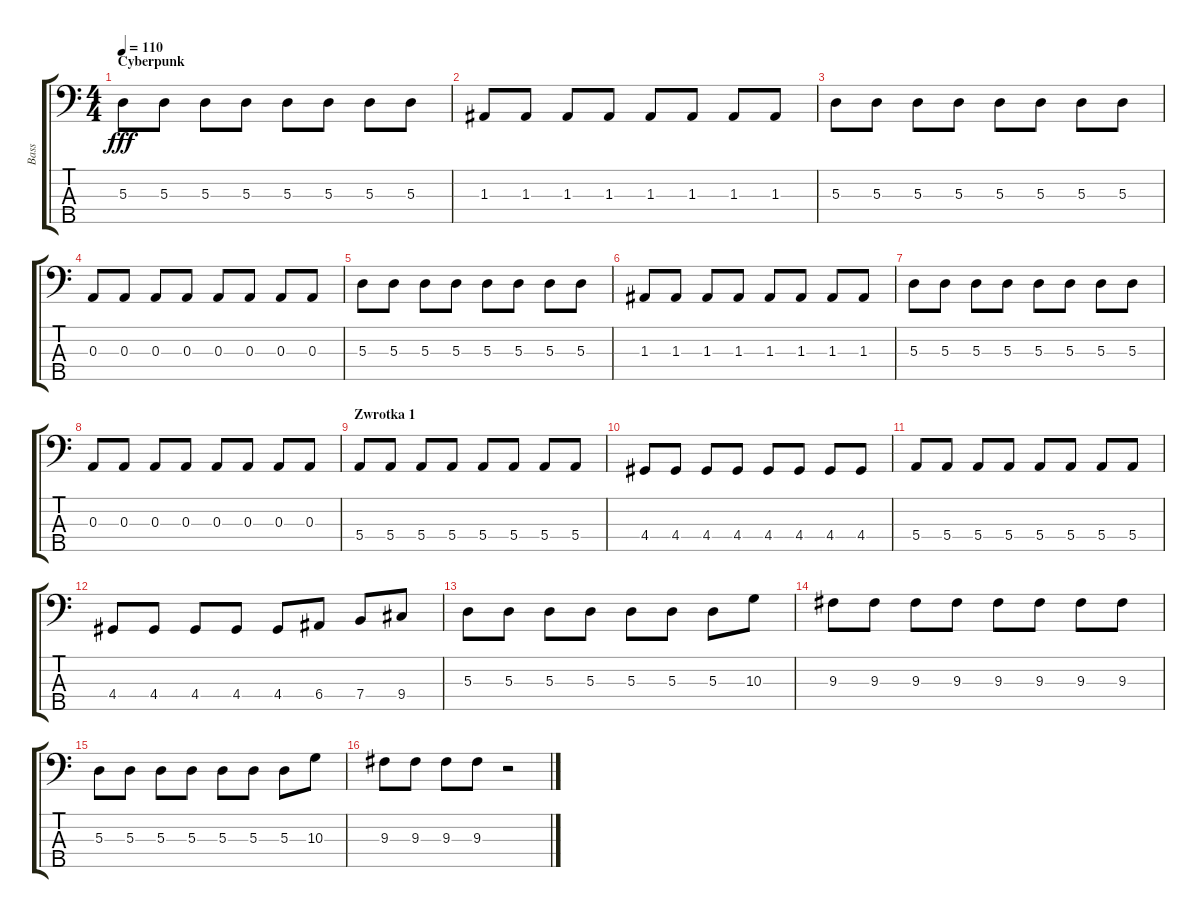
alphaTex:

\track ("Bass" "Bass") {instrument electricbassfinger}
\staff {score tabs}
\tuning (G2 D2 A1 E1 B0) {hide}
\ts (4 4)
\section ("" "Cyberpunk")
\tempo 110
\clef f4
\ks c
5.3.8{dy fff} 5.3.8 5.3.8 5.3.8 5.3.8 5.3.8 5.3.8 5.3.8 |
1.3.8 1.3.8 1.3.8 1.3.8 1.3.8 1.3.8 1.3.8 1.3.8 |
5.3.8 5.3.8 5.3.8 5.3.8 5.3.8 5.3.8 5.3.8 5.3.8 |
0.3.8 0.3.8 0.3.8 0.3.8 0.3.8 0.3.8 0.3.8 0.3.8 |
5.3.8 5.3.8 5.3.8 5.3.8 5.3.8 5.3.8 5.3.8 5.3.8 |
1.3.8 1.3.8 1.3.8 1.3.8 1.3.8 1.3.8 1.3.8 1.3.8 |
5.3.8 5.3.8 5.3.8 5.3.8 5.3.8 5.3.8 5.3.8 5.3.8 |
0.3.8 0.3.8 0.3.8 0.3.8 0.3.8 0.3.8 0.3.8 0.3.8 |
\section ("" "Zwrotka 1")
5.4.8 5.4.8 5.4.8 5.4.8 5.4.8 5.4.8 5.4.8 5.4.8 |
4.4.8 4.4.8 4.4.8 4.4.8 4.4.8 4.4.8 4.4.8 4.4.8 |
5.4.8 5.4.8 5.4.8 5.4.8 5.4.8 5.4.8 5.4.8 5.4.8 |
4.4.8 4.4.8 4.4.8 4.4.8 4.4.8 6.4.8 7.4.8 9.4.8 |
5.3.8 5.3.8 5.3.8 5.3.8 5.3.8 5.3.8 5.3.8 10.3.8 |
9.3.8 9.3.8 9.3.8 9.3.8 9.3.8 9.3.8 9.3.8 9.3.8 |
5.3.8 5.3.8 5.3.8 5.3.8 5.3.8 5.3.8 5.3.8 10.3.8 |
9.3.8 9.3.8 9.3.8 9.3.8 r.2
